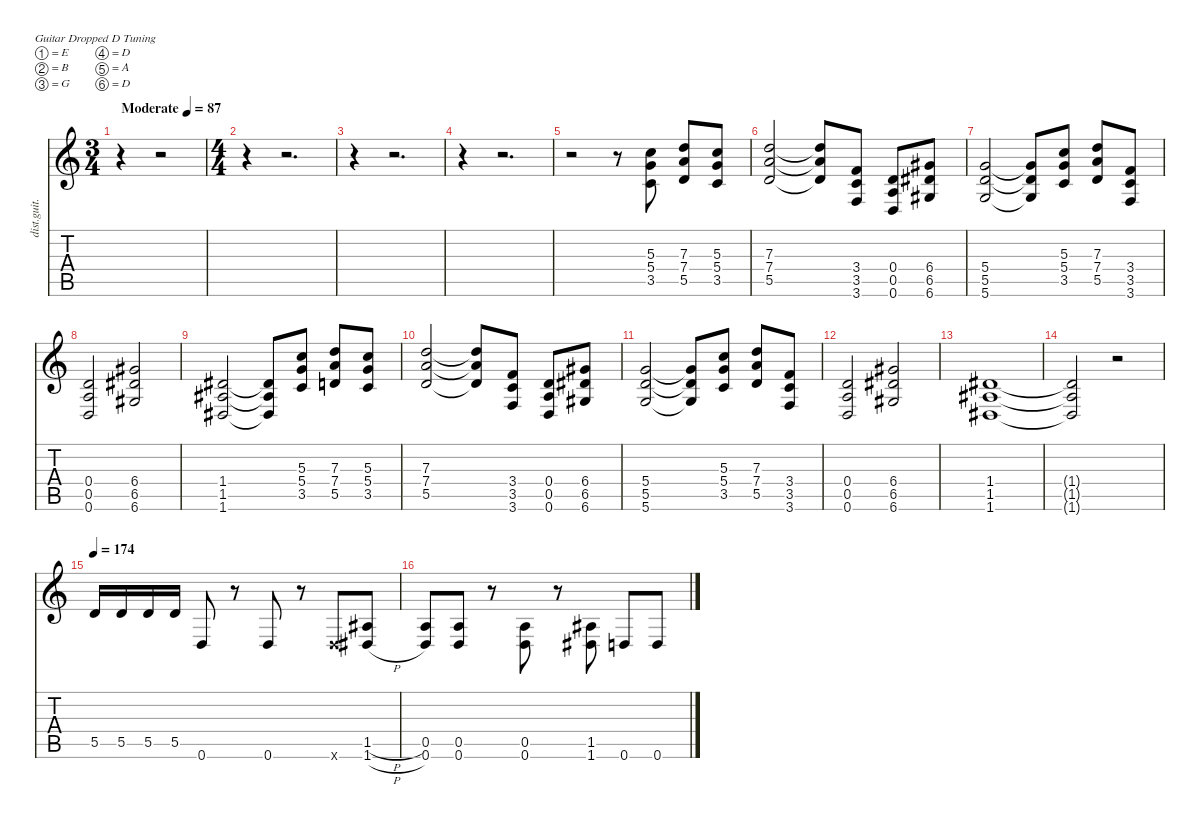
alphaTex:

\defaultSystemsLayout 4
\hideDynamics
\bracketExtendMode nobrackets
\track ("Дорожка 2" "dist.guit.") {instrument distortionguitar}
\staff {score tabs}
\tuning (E4 B3 G3 D3 A2 D2)
\ts (3 4)
\beaming (8 2 2 2)
\tempo (87 "Moderate")
\clef g2
\ks c
r.4{dy f instrument distortionguitar beam Down} r.2{beam Down} |
\ts (4 4)
\beaming (8 2 2 2 2)
r.4{beam Down} r.2{d beam Down} |
r.4{beam Down} r.2{d beam Down} |
r.4{beam Down} r.2{d beam Down} |
r.2{beam Down} r.8{beam Down} (5.3 5.4 3.5).8{beam Up} (7.3 7.4 5.5).8{beam Up} (5.3 5.4 3.5).8{beam Up} |
(7.3 7.4 5.5).2{beam Up} (7.3{t} 7.4{t} 5.5{t}).8{beam Up} (3.4 3.5 3.6).8{beam Up} (0.4 0.5 0.6).8{beam Up} (6.4{acc #} 6.5{acc #} 6.6{acc #}).8{beam Up} |
(5.4 5.5 5.6).2{beam Up} (5.4{t} 5.5{t} 5.6{t}).8{beam Up} (5.3 5.4 3.5).8{beam Up} (7.3 7.4 5.5).8{beam Up} (3.4 3.5 3.6).8{beam Up} |
(0.4 0.5 0.6).2{beam Up} (6.4{acc #} 6.5{acc #} 6.6{acc #}).2{beam Up} |
(1.4{acc #} 1.5{acc #} 1.6{acc #}).2{beam Up} (1.4{t acc #} 1.5{t acc #} 1.6{t acc #}).8{beam Up} (5.3 5.4 3.5).8{beam Up} (7.3 7.4 5.5).8{beam Up} (5.3 5.4 3.5).8{beam Up} |
(7.3 7.4 5.5).2{beam Up} (7.3{t} 7.4{t} 5.5{t}).8{beam Up} (3.4 3.5 3.6).8{beam Up} (0.4 0.5 0.6).8{beam Up} (6.4{acc #} 6.5{acc #} 6.6{acc #}).8{beam Up} |
(5.4 5.5 5.6).2{beam Up} (5.4{t} 5.5{t} 5.6{t}).8{beam Up} (5.3 5.4 3.5).8{beam Up} (7.3 7.4 5.5).8{beam Up} (3.4 3.5 3.6).8{beam Up} |
(0.4 0.5 0.6).2{beam Up} (6.4{acc #} 6.5{acc #} 6.6{acc #}).2{beam Up} |
(1.4{acc #} 1.5{acc #} 1.6{acc #}).1{beam Up} |
(1.4{t acc #} 1.5{t acc #} 1.6{t acc #}).2{beam Up} r.2{beam Down} |
\tempo 174
5.5.16{beam Up} 5.5.16{beam Up} 5.5.16{beam Up} 5.5.16{beam Up} 0.6.8{beam Up} r.8{beam Down} 0.6.8{beam Up} r.8{beam Down} 0.6{x}.8{beam Up} (1.5{h acc #} 1.6{h acc #}).8{beam Up} |
(0.5 0.6).8{beam Up} (0.5 0.6).8{beam Up} r.8{beam Down} (0.5 0.6).8{beam Up} r.8{beam Down} (1.5{acc #} 1.6{acc #}).8{beam Up} 0.6.8{beam Up} 0.6.8{beam Up}
